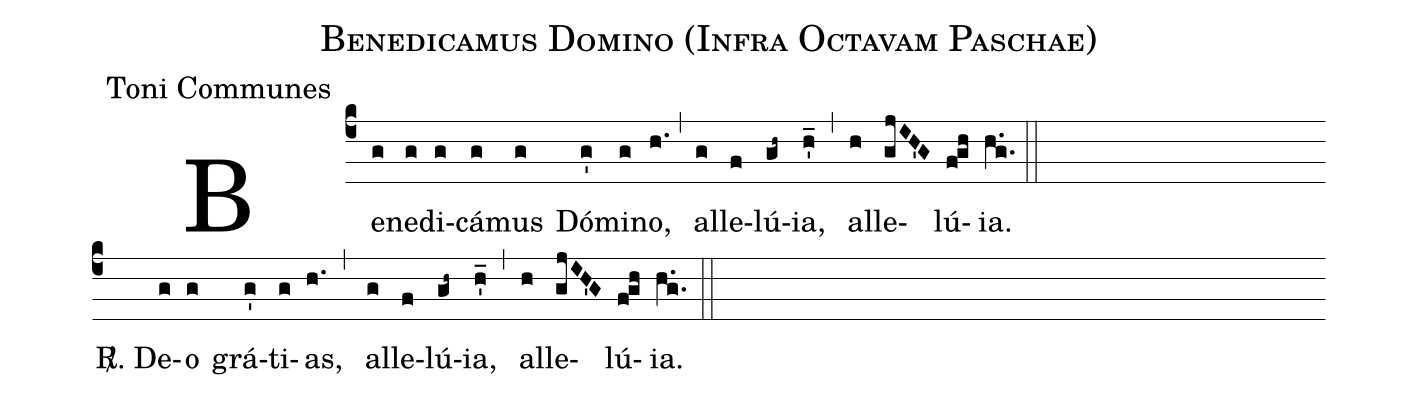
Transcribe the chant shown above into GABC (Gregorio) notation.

name:Benedicamus Domino (Infra Octavam Paschae);
office-part:Toni Communes;
%%
(c4) Be(g)ne(g)di(g)cá(g)mus(g) Dó(g')mi(g)no, (h.) (,) al(g)le(f)lú(gh~)ia, (h'_) (,) al(h)le(gjIH'G)lú(fgh)ia.(h.g.) (::) (Z-)
<sp>R/</sp>. De(g)o(g) grá(g')ti(g)as, (h.) (,) al(g)le(f)lú(gh~)ia, (h'_) (,) al(h)le(gjIH'G)lú(fgh)ia.(h.g.) (::)
